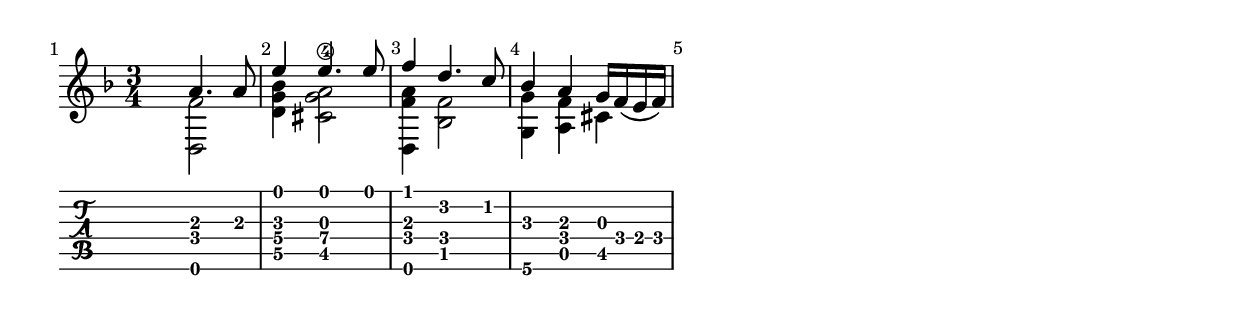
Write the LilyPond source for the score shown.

custom-tuning = \stringTuning <d a d' g' b' e''>

\layout {
  indent = 0.0
  \context {
    \Staff
    \remove String_number_engraver
  }
  \context {
    \Score
    barNumberVisibility = #all-bar-numbers-visible
    \override BarNumber.break-visibility = #'#(#t #t #t)
    \remove "System_start_delimiter_engraver" 
  }
}

mynotes = {
  \fixed c' {
    \key d \minor
    \time 3/4
    \bar ""
    s4
    <<
      { a4. a8 }
      \\
      { < f d, >2 }
    >>
    |
    % 2
    <<
      { e'4 e'4. e'8 }
      \\
      { < bes g d >4 < a\4 g cis >2 }
    >>
    |
    % 3
    <<
      { f'4 d'4. c'8 }
      \\
      { < a f d, >4 < f bes, >2 }
    >>
    |
    % 4
    <<
      { bes4 a g16 f _\( e f\) }
      \\
      { < g, g >4 < f a, > cis }
    >>
  }
}


  <<
    \new Staff {
      \clef treble
      \mynotes
    }
    \new TabStaff {
      \set TabStaff.stringTunings = #custom-tuning
      \mynotes
    }
  >>

